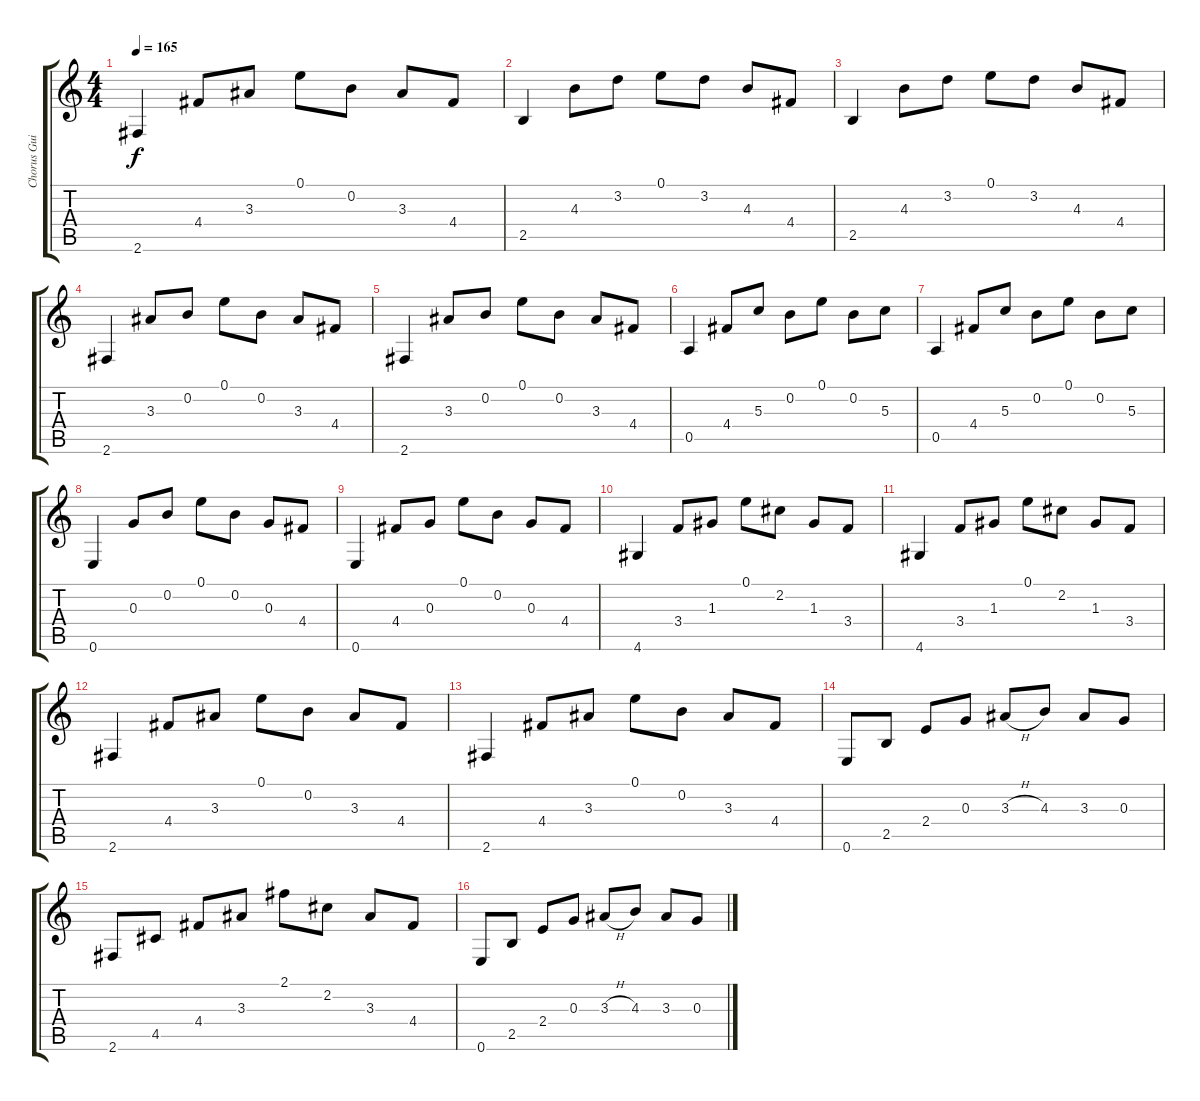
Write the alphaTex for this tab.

\track ("Chorus Guitar" "Chorus Gui") {instrument electricguitarmuted}
\staff {score tabs}
\tuning (E4 B3 G3 D3 A2 E2) {hide}
\ts (4 4)
\tempo 165
\clef g2
\ks c
2.6.4{dy f} 4.4.8 3.3.8 0.1.8 0.2.8 3.3.8 4.4.8 |
2.5.4 4.3.8 3.2.8 0.1.8 3.2.8 4.3.8 4.4.8 |
2.5.4 4.3.8 3.2.8 0.1.8 3.2.8 4.3.8 4.4.8 |
2.6.4 3.3.8 0.2.8 0.1.8 0.2.8 3.3.8 4.4.8 |
2.6.4 3.3.8 0.2.8 0.1.8 0.2.8 3.3.8 4.4.8 |
0.5.4 4.4.8 5.3.8 0.2.8 0.1.8 0.2.8 5.3.8 |
0.5.4 4.4.8 5.3.8 0.2.8 0.1.8 0.2.8 5.3.8 |
0.6.4 0.3.8 0.2.8 0.1.8 0.2.8 0.3.8 4.4.8 |
0.6.4 4.4.8 0.3.8 0.1.8 0.2.8 0.3.8 4.4.8 |
4.6.4 3.4.8 1.3.8 0.1.8 2.2.8 1.3.8 3.4.8 |
4.6.4 3.4.8 1.3.8 0.1.8 2.2.8 1.3.8 3.4.8 |
2.6.4 4.4.8 3.3.8 0.1.8 0.2.8 3.3.8 4.4.8 |
2.6.4 4.4.8 3.3.8 0.1.8 0.2.8 3.3.8 4.4.8 |
0.6.8 2.5.8 2.4.8 0.3.8 3.3{h}.8 4.3.8 3.3.8 0.3.8 |
2.6.8 4.5.8 4.4.8 3.3.8 2.1.8 2.2.8 3.3.8 4.4.8 |
0.6.8 2.5.8 2.4.8 0.3.8 3.3{h}.8 4.3.8 3.3.8 0.3.8
